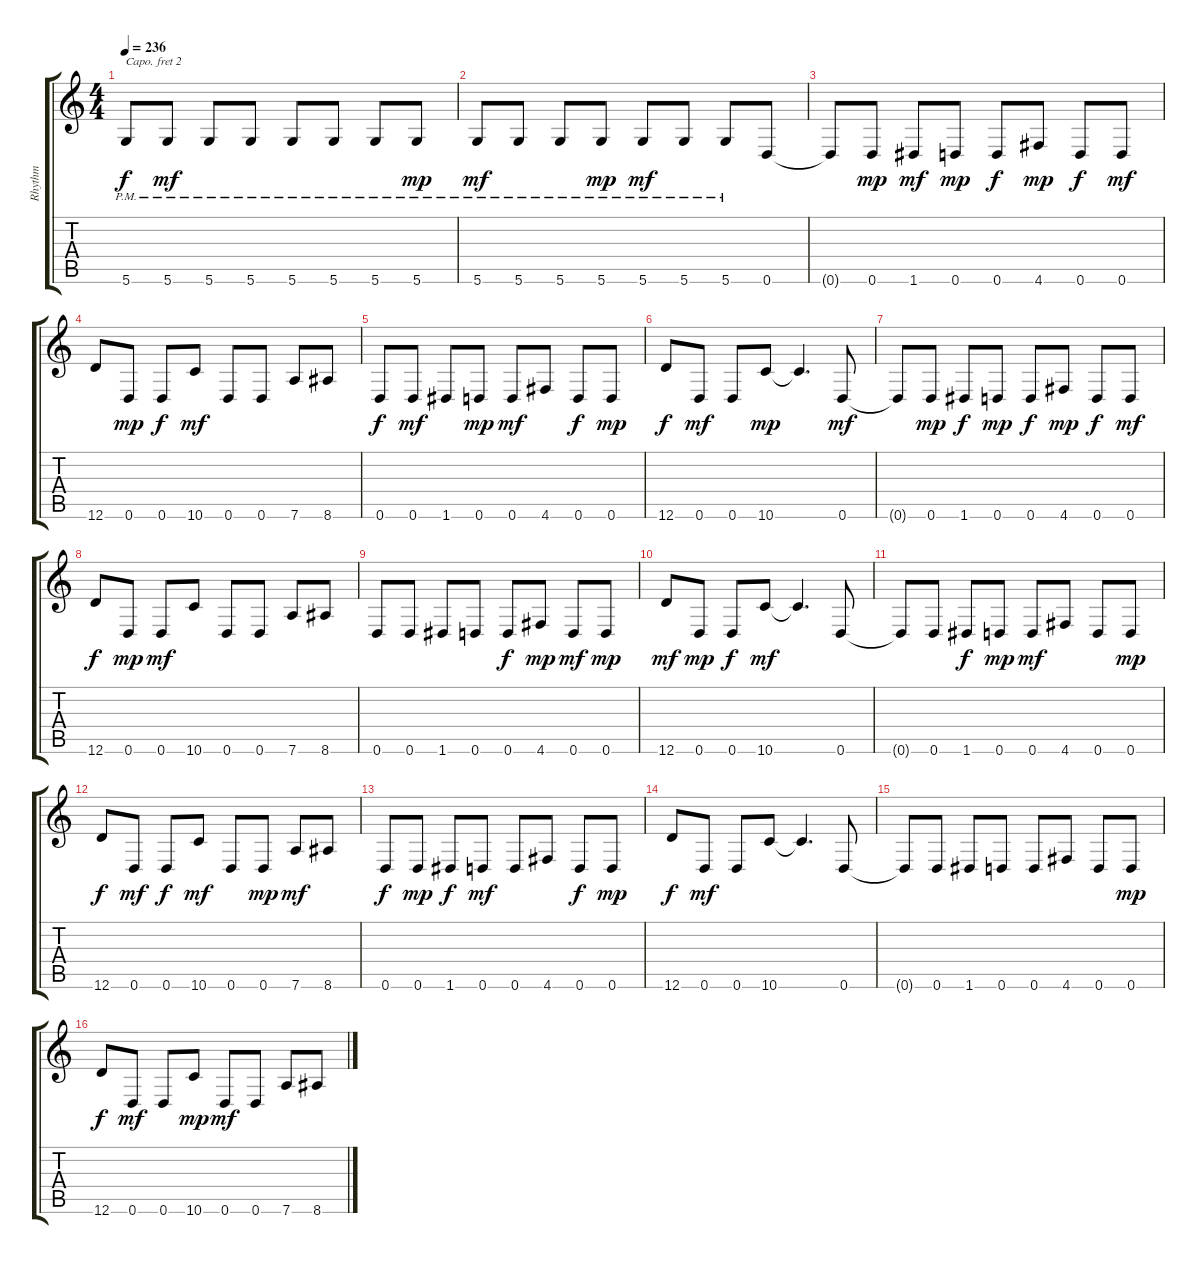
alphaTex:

\track ("Rhythm" "Rhythm") {instrument distortionguitar}
\staff {score tabs}
\capo 2
\tuning (D4 A3 F3 C3 G2 C2) {hide}
\ts (4 4)
\tempo 236
\clef g2
\ks c
5.6{pm}.8{dy f} 5.6{pm}.8{dy mf} 5.6{pm}.8 5.6{pm}.8 5.6{pm}.8 5.6{pm}.8 5.6{pm}.8 5.6{pm}.8{dy mp} |
5.6{pm}.8{dy mf} 5.6{pm}.8 5.6{pm}.8 5.6{pm}.8{dy mp} 5.6{pm}.8{dy mf} 5.6{pm}.8 5.6{pm}.8 0.6.8 |
0.6{t}.8 0.6.8{dy mp} 1.6.8{dy mf} 0.6.8{dy mp} 0.6.8{dy f} 4.6.8{dy mp} 0.6.8{dy f} 0.6.8{dy mf} |
12.6.8 0.6.8{dy mp} 0.6.8{dy f} 10.6.8{dy mf} 0.6.8 0.6.8 7.6.8 8.6.8 |
0.6.8{dy f} 0.6.8{dy mf} 1.6.8 0.6.8{dy mp} 0.6.8{dy mf} 4.6.8 0.6.8{dy f} 0.6.8{dy mp} |
12.6.8{dy f} 0.6.8{dy mf} 0.6.8 10.6.8{dy mp} 10.6{t}.4{d} 0.6.8{dy mf} |
0.6{t}.8 0.6.8{dy mp} 1.6.8{dy f} 0.6.8{dy mp} 0.6.8{dy f} 4.6.8{dy mp} 0.6.8{dy f} 0.6.8{dy mf} |
12.6.8{dy f} 0.6.8{dy mp} 0.6.8{dy mf} 10.6.8 0.6.8 0.6.8 7.6.8 8.6.8 |
0.6.8 0.6.8 1.6.8 0.6.8 0.6.8{dy f} 4.6.8{dy mp} 0.6.8{dy mf} 0.6.8{dy mp} |
12.6.8{dy mf} 0.6.8{dy mp} 0.6.8{dy f} 10.6.8{dy mf} 10.6{t}.4{d} 0.6.8 |
0.6{t}.8 0.6.8 1.6.8{dy f} 0.6.8{dy mp} 0.6.8{dy mf} 4.6.8 0.6.8 0.6.8{dy mp} |
12.6.8{dy f} 0.6.8{dy mf} 0.6.8{dy f} 10.6.8{dy mf} 0.6.8 0.6.8{dy mp} 7.6.8{dy mf} 8.6.8 |
0.6.8{dy f} 0.6.8{dy mp} 1.6.8{dy f} 0.6.8{dy mf} 0.6.8 4.6.8 0.6.8{dy f} 0.6.8{dy mp} |
12.6.8{dy f} 0.6.8{dy mf} 0.6.8 10.6.8 10.6{t}.4{d} 0.6.8 |
0.6{t}.8 0.6.8 1.6.8 0.6.8 0.6.8 4.6.8 0.6.8 0.6.8{dy mp} |
12.6.8{dy f} 0.6.8{dy mf} 0.6.8 10.6.8{dy mp} 0.6.8{dy mf} 0.6.8 7.6.8 8.6.8
